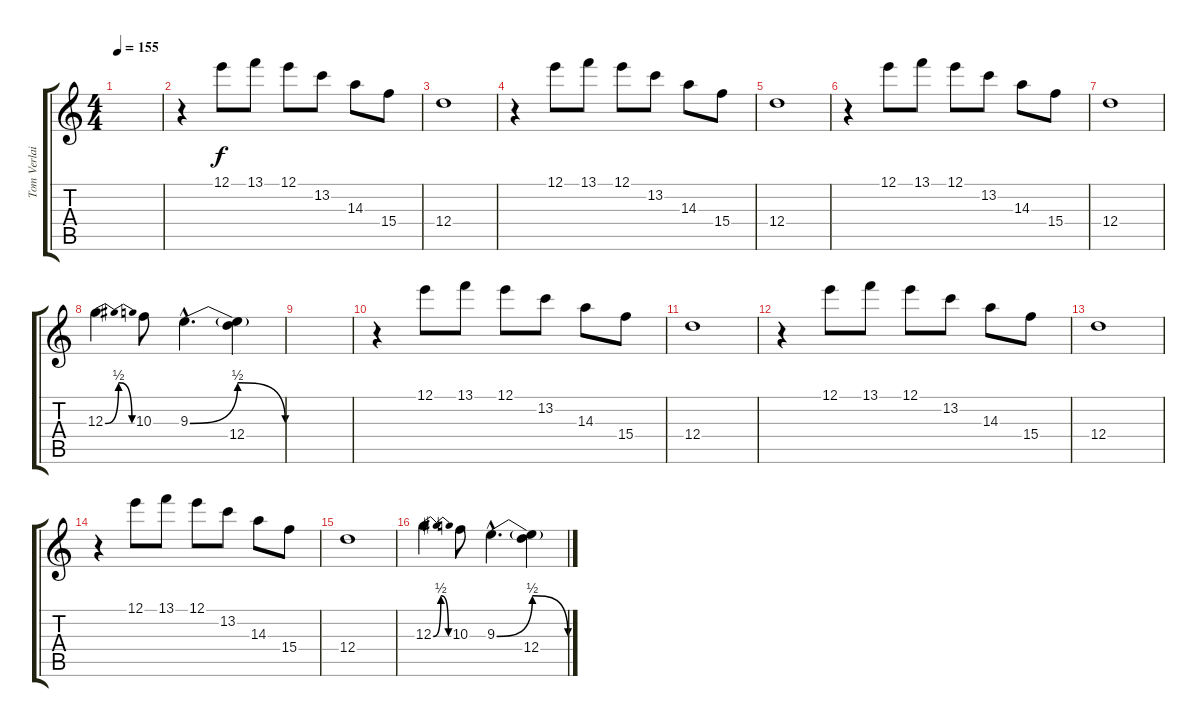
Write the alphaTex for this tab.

\track ("Tom Verlaine" "Tom Verlai") {instrument overdrivenguitar}
\staff {score tabs}
\tuning (E4 B3 G3 D3 A2 E2) {hide}
\ts (4 4)
\tempo 155
\clef g2
\ks c
|
r.4 12.1.8 13.1.8 12.1.8 13.2.8 14.3.8 15.4.8 |
12.4.1 |
r.4 12.1.8 13.1.8 12.1.8 13.2.8 14.3.8 15.4.8 |
12.4.1 |
r.4 12.1.8 13.1.8 12.1.8 13.2.8 14.3.8 15.4.8 |
12.4.1 |
12.3{be (bendrelease 0 0 30 2 30 2 60 0)}.4 10.3.8 9.3{be (bendrelease 0 0 30 2 30 2 60 0) hac}.4{d} (9.3{t} 12.4).4 |
|
r.4 12.1.8 13.1.8 12.1.8 13.2.8 14.3.8 15.4.8 |
12.4.1 |
r.4 12.1.8 13.1.8 12.1.8 13.2.8 14.3.8 15.4.8 |
12.4.1 |
r.4 12.1.8 13.1.8 12.1.8 13.2.8 14.3.8 15.4.8 |
12.4.1 |
12.3{be (bendrelease 0 0 30 2 30 2 60 0)}.4 10.3.8 9.3{be (bendrelease 0 0 30 2 30 2 60 0) hac}.4{d} (9.3{t} 12.4).4
